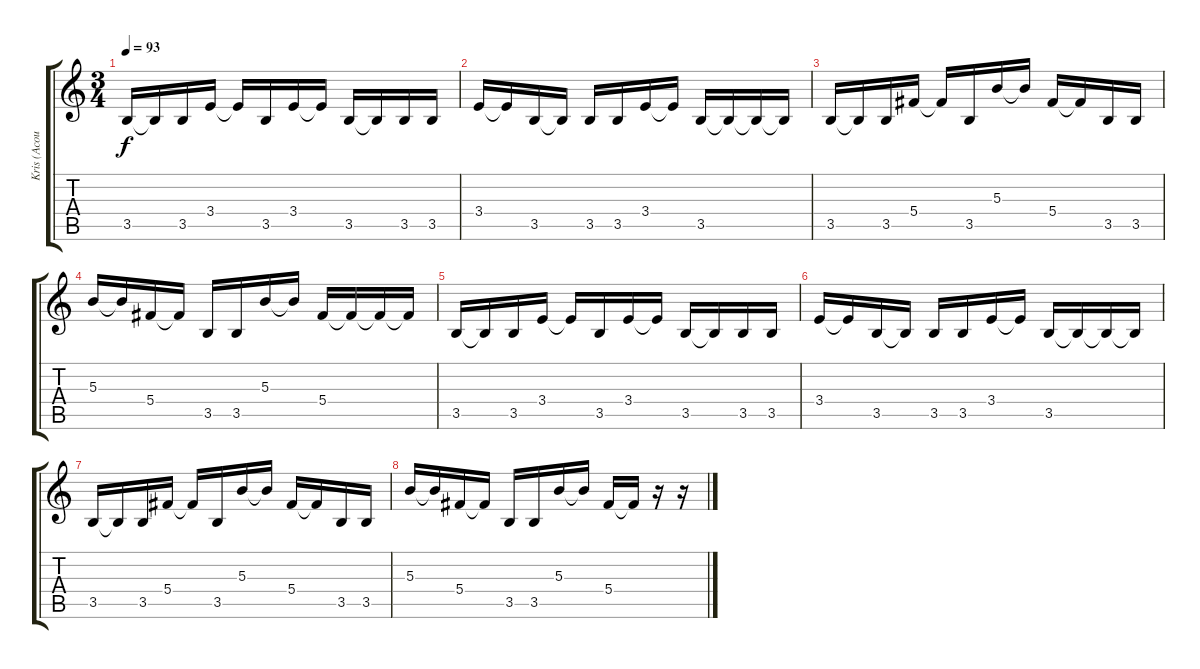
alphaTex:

\track ("Kris (Acoustic)" "Kris (Acou") {instrument acousticguitarsteel}
\staff {score tabs}
\tuning (Eb4 Bb3 Gb3 Db3 Ab2 Db2) {hide}
\ts (3 4)
\tempo 93
\clef g2
\ks c
3.5.16{dy f} 3.5{t}.16 3.5.16 3.4.16 3.4{t}.16 3.5.16 3.4.16 3.4{t}.16 3.5.16 3.5{t}.16 3.5.16 3.5.16 |
3.4.16 3.4{t}.16 3.5.16 3.5{t}.16 3.5.16 3.5.16 3.4.16 3.4{t}.16 3.5.16 3.5{t}.16 3.5{t}.16 3.5{t}.16 |
3.5.16 3.5{t}.16 3.5.16 5.4.16 5.4{t}.16 3.5.16 5.3.16 5.3{t}.16 5.4.16 5.4{t}.16 3.5.16 3.5.16 |
5.3.16 5.3{t}.16 5.4.16 5.4{t}.16 3.5.16 3.5.16 5.3.16 5.3{t}.16 5.4.16 5.4{t}.16 5.4{t}.16 5.4{t}.16 |
3.5.16 3.5{t}.16 3.5.16 3.4.16 3.4{t}.16 3.5.16 3.4.16 3.4{t}.16 3.5.16 3.5{t}.16 3.5.16 3.5.16 |
3.4.16 3.4{t}.16 3.5.16 3.5{t}.16 3.5.16 3.5.16 3.4.16 3.4{t}.16 3.5.16 3.5{t}.16 3.5{t}.16 3.5{t}.16 |
3.5.16 3.5{t}.16 3.5.16 5.4.16 5.4{t}.16 3.5.16 5.3.16 5.3{t}.16 5.4.16 5.4{t}.16 3.5.16 3.5.16 |
5.3.16 5.3{t}.16 5.4.16 5.4{t}.16 3.5.16 3.5.16 5.3.16 5.3{t}.16 5.4.16 5.4{t}.16 r.16 r.16
